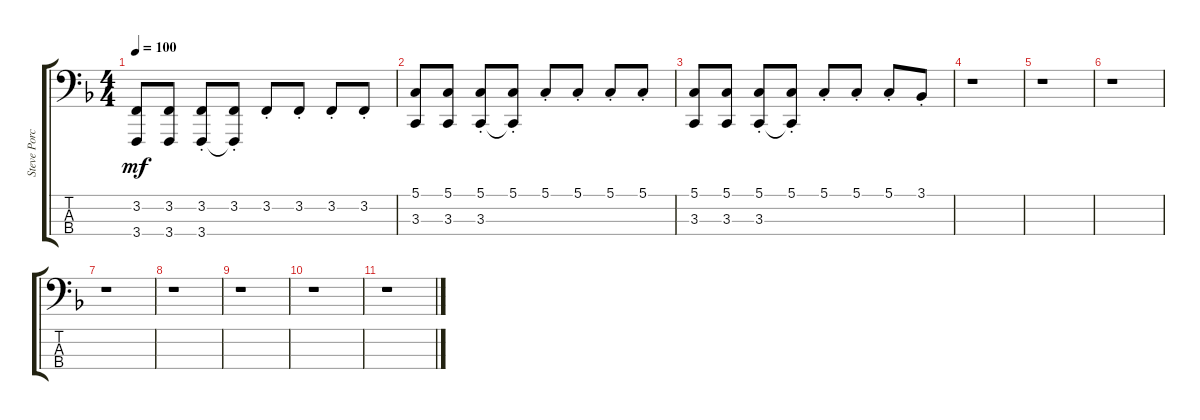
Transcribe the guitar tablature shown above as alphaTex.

\track ("Steve Porcaro-1 " "Steve Porc") {instrument tuba}
\staff {score tabs}
\tuning (G2 D2 A1 D1) {hide}
\ts (4 4)
\tempo 100
\clef f4
\ks f
(3.2 3.4).8{dy mf} (3.2 3.4).8 (3.2{st} 3.4{st}).8 (3.2{st} 3.4{t}).8 3.2{st}.8 3.2{st}.8 3.2{st}.8 3.2{st}.8 |
(5.1 3.3).8 (5.1 3.3).8 (5.1{st} 3.3{st}).8 (5.1{st} 3.3{t}).8 5.1{st}.8 5.1{st}.8 5.1{st}.8 5.1{st}.8 |
(5.1 3.3).8 (5.1 3.3).8 (5.1{st} 3.3{st}).8 (5.1{st} 3.3{t}).8 5.1{st}.8 5.1{st}.8 5.1{st}.8 3.1{st}.8 |
r.1 |
r.1 |
r.1 |
r.1 |
r.1 |
r.1 |
r.1 |
r.1
